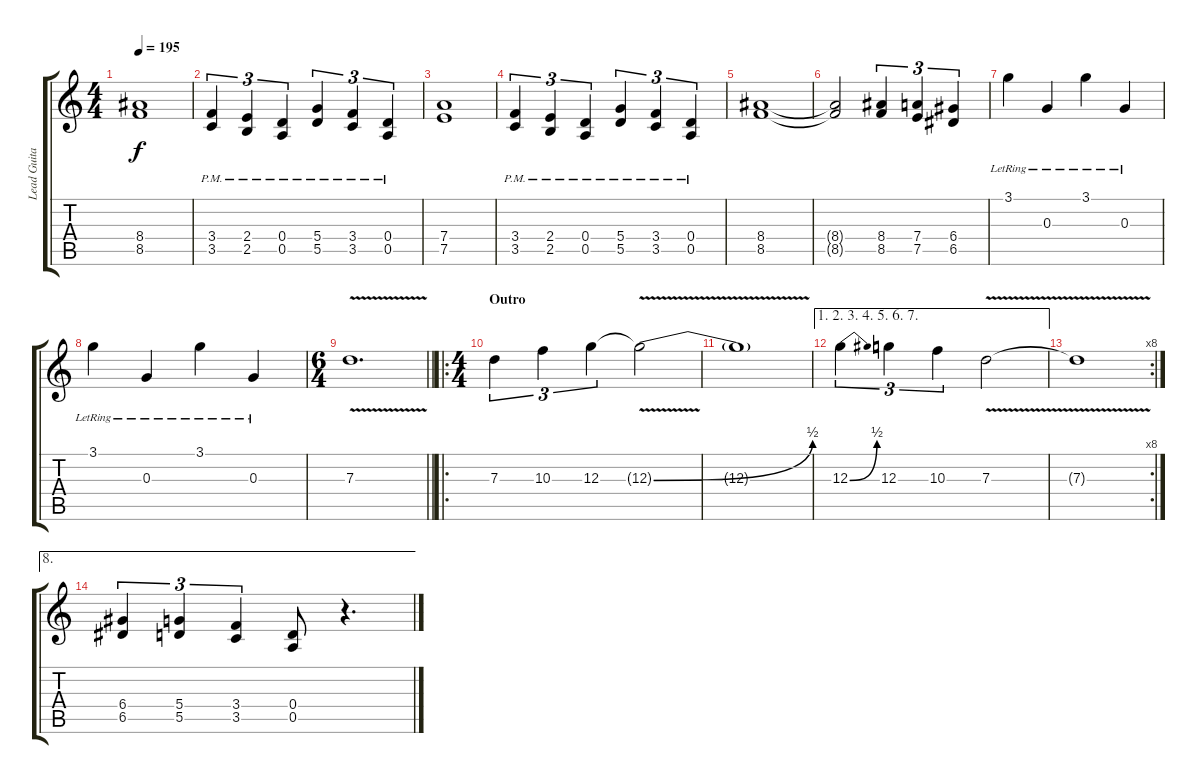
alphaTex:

\track ("Lead Guitar" "Lead Guita") {instrument distortionguitar}
\staff {score tabs}
\tuning (E4 B3 G3 D3 A2 E2) {hide}
\ts (4 4)
\tempo 195
\clef g2
\ks c
(8.4 8.5).1{dy f} |
(3.4{pm} 3.5{pm}).4{tu (3 2)} (2.4{pm} 2.5{pm}).4{tu (3 2)} (0.4{pm} 0.5{pm}).4{tu (3 2)} (5.4{pm} 5.5{pm}).4{tu (3 2)} (3.4{pm} 3.5{pm}).4{tu (3 2)} (0.4{pm} 0.5{pm}).4{tu (3 2)} |
(7.4 7.5).1 |
(3.4{pm} 3.5{pm}).4{tu (3 2)} (2.4{pm} 2.5{pm}).4{tu (3 2)} (0.4{pm} 0.5{pm}).4{tu (3 2)} (5.4{pm} 5.5{pm}).4{tu (3 2)} (3.4{pm} 3.5{pm}).4{tu (3 2)} (0.4{pm} 0.5{pm}).4{tu (3 2)} |
(8.4 8.5).1 |
(8.4{t} 8.5{t}).2 (8.4 8.5).4{tu (3 2)} (7.4 7.5).4{tu (3 2)} (6.4 6.5).4{tu (3 2)} |
3.1{lr}.4 0.3{lr}.4 3.1{lr}.4 0.3{lr}.4 |
3.1{lr}.4 0.3{lr}.4 3.1{lr}.4 0.3{lr}.4 |
\ts (6 4)
\barLineRight lightlight
7.3{v}.1{d} |
\ro
\ts (4 4)
\section ("" "Outro")
7.3.4{tu (3 2)} 10.3.4{tu (3 2)} 12.3.4{tu (3 2)} 12.3{be (bend 0 0 60 2) v t}.2 |
12.3{t}.1 |
\ae (1 2 3 4 5 6 7)
12.3{be (bend 0 0 60 2)}.4{tu (3 2)} 12.3.4{tu (3 2)} 10.3.4{tu (3 2)} 7.3{v}.2 |
\rc 8
7.3{t}.1 |
\ae 8
(6.4 6.5).4{tu (3 2)} (5.4 5.5).4{tu (3 2)} (3.4 3.5).4{tu (3 2)} (0.4 0.5).8 r.4{d}
